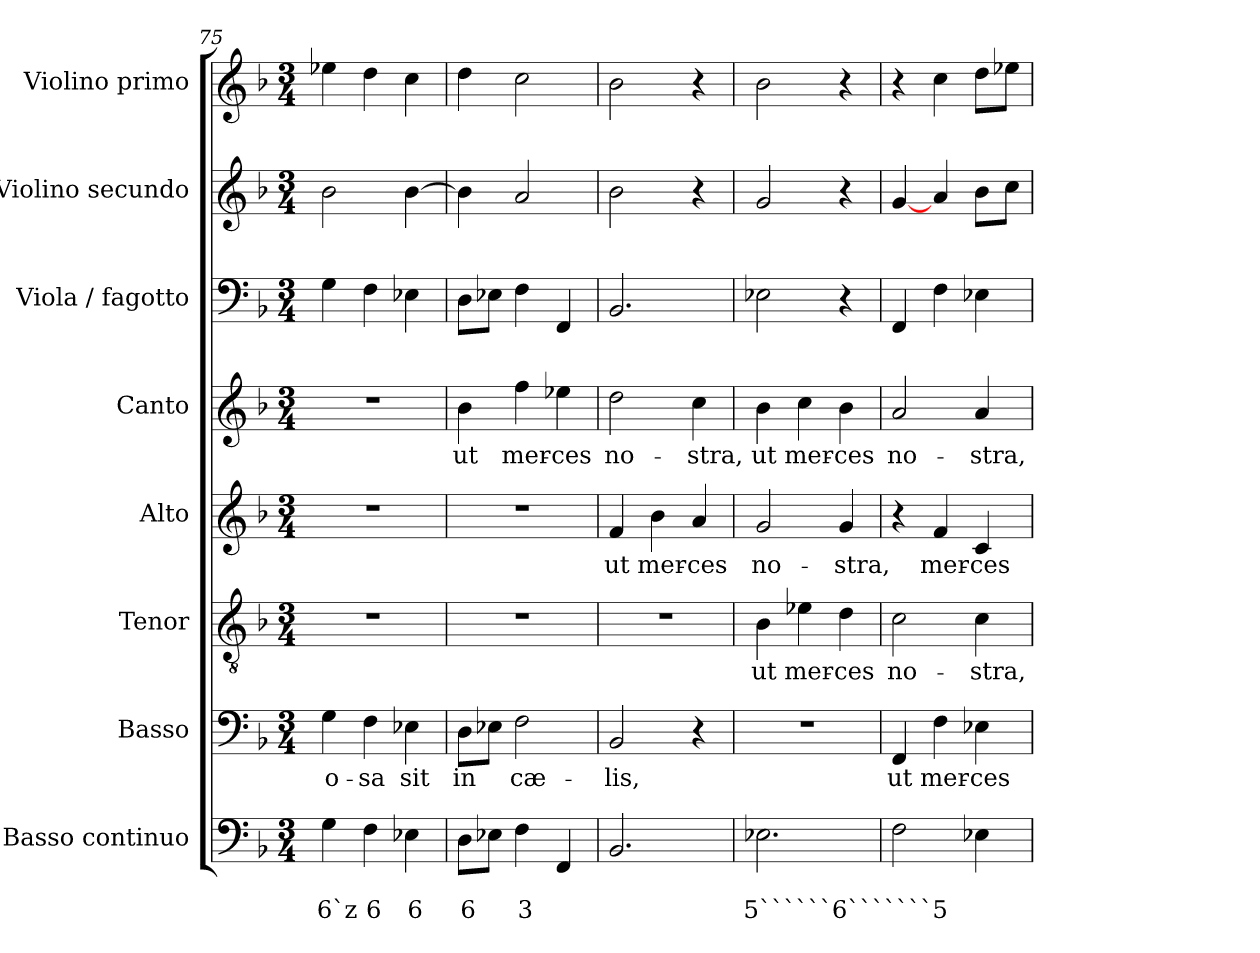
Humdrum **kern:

**kern	**text	**text	**kern	**text	**kern	**text	**kern	**text	**kern	**text	**kern	**kern	**kern
*part8	*part8	*part8	*part7	*part7	*part6	*part6	*part5	*part5	*part4	*part4	*part3	*part2	*part1
*staff8	*staff8	*staff8	*staff7	*staff7	*staff6	*staff6	*staff5	*staff5	*staff4	*staff4	*staff3	*staff2	*staff1
*I"Basso continuo	*	*	*I"Basso	*	*I"Tenor	*	*I"Alto	*	*I"Canto	*	*I"Viola / fagotto	*I"Violino secundo	*I"Violino primo
*I'BC	*	*	*I'B	*	*I'T	*	*I'A	*	*I'C	*	*	*I'V2	*I'V1
!!LO:LB:g=z
*clefF4	*	*	*clefF4	*	*clefGv2	*	*clefG2	*	*clefG2	*	*clefF4	*clefG2	*clefG2
*k[b-]	*	*	*k[b-]	*	*k[b-]	*	*k[b-]	*	*k[b-]	*	*k[b-]	*k[b-]	*k[b-]
*F:	*	*	*F:	*	*F:	*	*F:	*	*F:	*	*F:	*F:	*F:
*M3/4	*	*	*M3/4	*	*M3/4	*	*M3/4	*	*M3/4	*	*M3/4	*M3/4	*M3/4
=75	=75	=75	=75	=75	=75	=75	=75	=75	=75	=75	=75	=75	=75
!	!	!LO:LY:b	!	!LO:LY:b	!	!	!	!	!	!	!	!	!
4G\	.	6`z	4G\	-o-	2.r	.	2.r	.	2.r	.	4G\	2b-\	4ee-X\
!	!	!LO:LY:b	!	!LO:LY:b	!	!	!	!	!	!	!	!	!
4F\	.	6	4F\	-sa	.	.	.	.	.	.	4F\	.	4dd\
!	!	!LO:LY:b	!	!LO:LY:b	!	!	!	!	!	!	!	!	!
4E-X\	.	6	4E-X\	sit	.	.	.	.	.	.	4E-X\	[4b-\	4cc\
=76	=76	=76	=76	=76	=76	=76	=76	=76	=76	=76	=76	=76	=76
!	!	!LO:LY:b	!	!LO:LY:b	!	!	!	!	!	!LO:LY:b	!	!	!
8D\L	.	6	8D\L	in	2.r	.	2.r	.	4b-\	ut	8D\L	4b-\]	4dd\
8E-X\J	.	.	8E-X\J	.	.	.	.	.	.	.	8E-X\J	.	.
!	!	!LO:LY:b	!	!LO:LY:b	!	!	!	!	!	!LO:LY:b	!	!	!
4F\	.	3	2F\	cæ-	.	.	.	.	4ff\	mer-	4F\	2a/	2cc\
!	!	!	!	!	!	!	!	!	!	!LO:LY:b	!	!	!
4FF/	.	.	.	.	.	.	.	.	4ee-X\	-ces	4FF/	.	.
=77	=77	=77	=77	=77	=77	=77	=77	=77	=77	=77	=77	=77	=77
!	!	!	!	!LO:LY:b	!	!	!	!LO:LY:b	!	!LO:LY:b	!	!	!
2.BB-/	.	.	2BB-/	-lis,	2.r	.	4f/	ut	2dd\	no-	2.BB-/	2b-\	2b-\
!	!	!	!	!	!	!	!	!LO:LY:b	!	!	!	!	!
.	.	.	.	.	.	.	4b-\	mer-	.	.	.	.	.
!	!	!	!	!	!	!	!	!LO:LY:b	!	!LO:LY:b	!	!	!
.	.	.	4r	.	.	.	4a/	-ces	4cc\	-stra,	.	4r	4r
=78	=78	=78	=78	=78	=78	=78	=78	=78	=78	=78	=78	=78	=78
!	!	!LO:LY:b	!	!	!	!LO:LY:b	!	!LO:LY:b	!	!LO:LY:b	!	!	!
2.E-X\	.	5``````6```````5	2.r	.	4B-\	ut	2g/	no-	4b-\	ut	2E-X\	2g/	2b-\
!	!	!	!	!	!	!LO:LY:b	!	!	!	!LO:LY:b	!	!	!
.	.	.	.	.	4e-X\	mer-	.	.	4cc\	mer-	.	.	.
!	!	!	!	!	!	!LO:LY:b	!	!LO:LY:b	!	!LO:LY:b	!	!	!
.	.	.	.	.	4d\	-ces	4g/	-stra,	4b-\	-ces	4r	4r	4r
=79	=79	=79	=79	=79	=79	=79	=79	=79	=79	=79	=79	=79	=79
!	!	!	!	!LO:LY:b	!	!LO:LY:b	!	!	!	!LO:LY:b	!	!	!
2F\	.	.	4FF/	ut	2c\	no-	4r	.	2a/	no-	4FF/	[4g/	4r
!	!	!	!	!LO:LY:b	!	!	!	!LO:LY:b	!	!	!	!	!
.	.	.	4F\	mer-	.	.	4f/	mer-	.	.	4F\	4a/	4cc\
!	!	!	!	!LO:LY:b	!	!LO:LY:b	!	!LO:LY:b	!	!LO:LY:b	!	!	!
4E-X\	.	.	4E-X\	-ces	4c\	-stra,	4c/	-ces	4a/	-stra,	4E-X\	8b-\L	8dd\L
.	.	.	.	.	.	.	.	.	.	.	.	8cc\J	8ee-X\J
=	=	=	=	=	=	=	=	=	=	=	=	=	=
*-	*-	*-	*-	*-	*-	*-	*-	*-	*-	*-	*-	*-	*-
